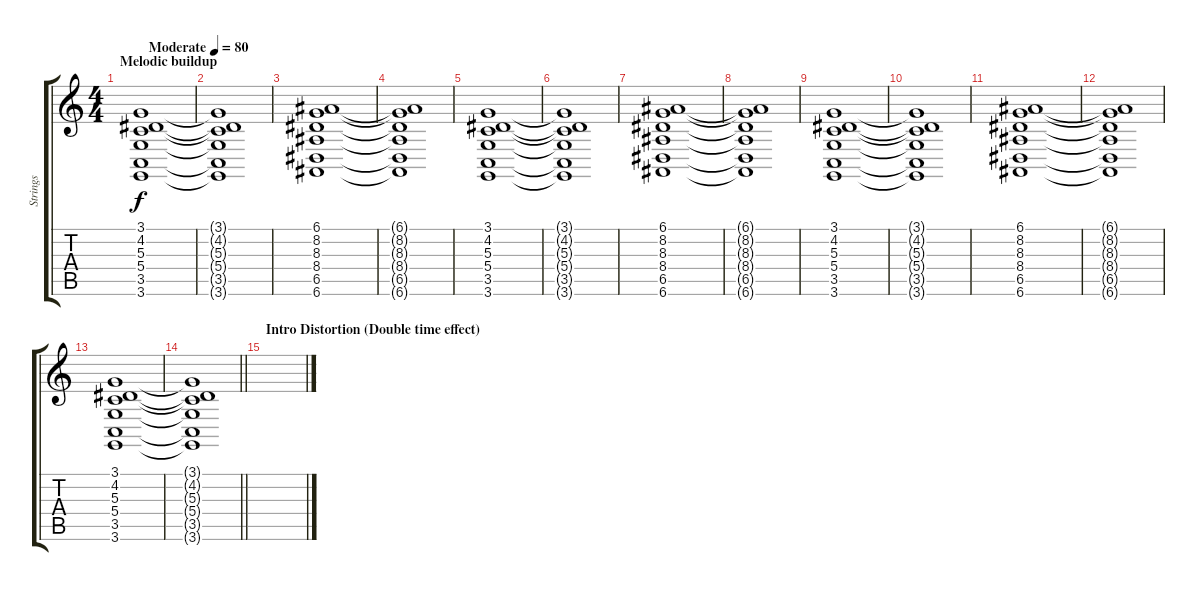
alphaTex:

\track ("Strings" "Strings") {instrument synthstrings2}
\staff {score tabs}
\tuning (E4 B3 G3 D3 A2 E2) {hide}
\ts (4 4)
\section ("" "Melodic buildup")
\tempo (80 "Moderate")
\clef g2
\ks c
(3.1 4.2 5.3 5.4 3.5 3.6).1{dy f instrument synthstrings2} |
(3.1{t} 4.2{t} 5.3{t} 5.4{t} 3.5{t} 3.6{t}).1 |
(6.1 8.2 8.3 8.4 6.5 6.6).1 |
(6.1{t} 8.2{t} 8.3{t} 8.4{t} 6.5{t} 6.6{t}).1 |
(3.1 4.2 5.3 5.4 3.5 3.6).1 |
(3.1{t} 4.2{t} 5.3{t} 5.4{t} 3.5{t} 3.6{t}).1 |
(6.1 8.2 8.3 8.4 6.5 6.6).1 |
(6.1{t} 8.2{t} 8.3{t} 8.4{t} 6.5{t} 6.6{t}).1 |
(3.1 4.2 5.3 5.4 3.5 3.6).1 |
(3.1{t} 4.2{t} 5.3{t} 5.4{t} 3.5{t} 3.6{t}).1 |
(6.1 8.2 8.3 8.4 6.5 6.6).1 |
(6.1{t} 8.2{t} 8.3{t} 8.4{t} 6.5{t} 6.6{t}).1 |
(3.1 4.2 5.3 5.4 3.5 3.6).1 |
\barLineRight lightlight
(3.1{t} 4.2{t} 5.3{t} 5.4{t} 3.5{t} 3.6{t}).1 |
\section ("" "Intro Distortion (Double time effect)")
